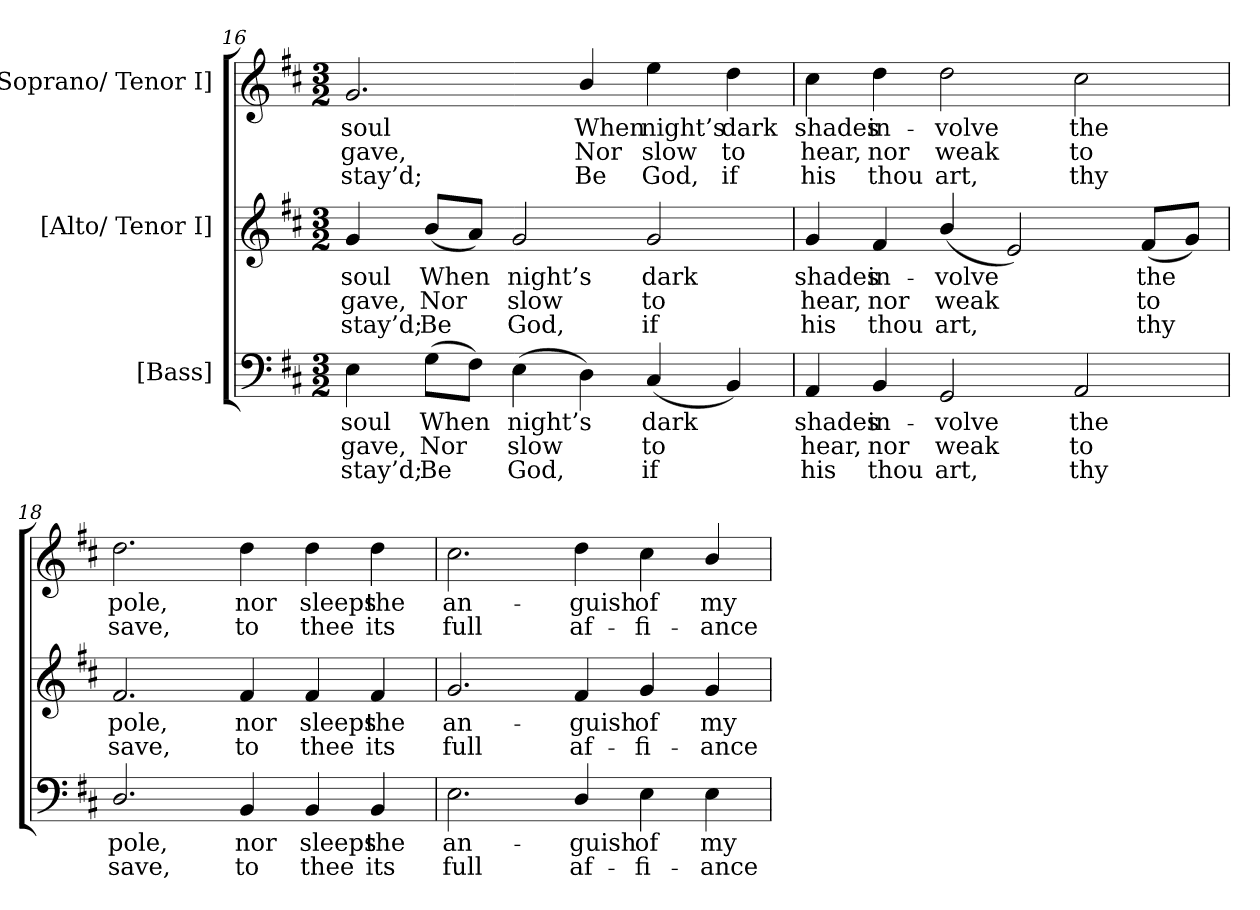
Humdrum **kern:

**kern	**text	**text	**text	**kern	**text	**text	**text	**kern	**text	**text	**text
*part3	*part3	*part3	*part3	*part2	*part2	*part2	*part2	*part1	*part1	*part1	*part1
*staff3	*staff3	*staff3	*staff3	*staff2	*staff2	*staff2	*staff2	*staff1	*staff1	*staff1	*staff1
*I"[Bass]	*	*	*	*I"[Alto/ Tenor I]	*	*	*	*I"[Soprano/ Tenor I]	*	*	*
*clefF4	*	*	*	*clefG2	*	*	*	*clefG2	*	*	*
*k[f#c#]	*	*	*	*k[f#c#]	*	*	*	*k[f#c#]	*	*	*
*D:	*	*	*	*D:	*	*	*	*D:	*	*	*
*M3/2	*	*	*	*M3/2	*	*	*	*M3/2	*	*	*
=16	=16	=16	=16	=16	=16	=16	=16	=16	=16	=16	=16
!	!LO:LY:b:color=#000000	!LO:LY:b:color=#000000	!LO:LY:b:color=#000000	!	!	!	!	!	!	!	!
!	!	!	!	!	!LO:LY:b:color=#000000	!LO:LY:b:color=#000000	!LO:LY:b:color=#000000	!	!	!	!
!	!	!	!	!	!	!	!	!	!LO:LY:b:color=#000000	!LO:LY:b:color=#000000	!LO:LY:b:color=#000000
4Ei\	soul	gave,	stay’d;	4gi/	soul	gave,	stay’d;	2.gi/	soul	gave,	stay’d;
!	!LO:LY:b:color=#000000	!LO:LY:b:color=#000000	!LO:LY:b:color=#000000	!	!	!	!	!	!	!	!
!	!	!	!	!	!LO:LY:b:color=#000000	!LO:LY:b:color=#000000	!LO:LY:b:color=#000000	!	!	!	!
(8Gi\L	When	Nor	Be	(8bi/L	When	Nor	Be	.	.	.	.
8F#i\J)	.	.	.	8ai/J)	.	.	.	.	.	.	.
!	!LO:LY:b:color=#000000	!LO:LY:b:color=#000000	!LO:LY:b:color=#000000	!	!	!	!	!	!	!	!
!	!	!	!	!	!LO:LY:b:color=#000000	!LO:LY:b:color=#000000	!LO:LY:b:color=#000000	!	!	!	!
(4Ei\	night’s	slow	God,	2gi/	night’s	slow	God,	.	.	.	.
!	!	!	!	!	!	!	!	!	!LO:LY:b:color=#000000	!LO:LY:b:color=#000000	!LO:LY:b:color=#000000
4Di\)	.	.	.	.	.	.	.	4bi/	When	Nor	Be
!	!LO:LY:b:color=#000000	!LO:LY:b:color=#000000	!LO:LY:b:color=#000000	!	!	!	!	!	!	!	!
!	!	!	!	!	!LO:LY:b:color=#000000	!LO:LY:b:color=#000000	!LO:LY:b:color=#000000	!	!	!	!
!	!	!	!	!	!	!	!	!	!LO:LY:b:color=#000000	!LO:LY:b:color=#000000	!LO:LY:b:color=#000000
(4C#i/	dark	to	if	2gi/	dark	to	if	4eei\	night’s	slow	God,
!	!	!	!	!	!	!	!	!	!LO:LY:b:color=#000000	!LO:LY:b:color=#000000	!LO:LY:b:color=#000000
4BBi/)	.	.	.	.	.	.	.	4ddi\	dark	to	if
!!LO:LB:g=z
=17	=17	=17	=17	=17	=17	=17	=17	=17	=17	=17	=17
!	!LO:LY:b:color=#000000	!LO:LY:b:color=#000000	!LO:LY:b:color=#000000	!	!	!	!	!	!	!	!
!	!	!	!	!	!LO:LY:b:color=#000000	!LO:LY:b:color=#000000	!LO:LY:b:color=#000000	!	!	!	!
!	!	!	!	!	!	!	!	!	!LO:LY:b:color=#000000	!LO:LY:b:color=#000000	!LO:LY:b:color=#000000
4AAi/	shades	hear,	his	4gi/	shades	hear,	his	4cc#i\	shades	hear,	his
!	!LO:LY:b:color=#000000	!LO:LY:b:color=#000000	!LO:LY:b:color=#000000	!	!	!	!	!	!	!	!
!	!	!	!	!	!LO:LY:b:color=#000000	!LO:LY:b:color=#000000	!LO:LY:b:color=#000000	!	!	!	!
!	!	!	!	!	!	!	!	!	!LO:LY:b:color=#000000	!LO:LY:b:color=#000000	!LO:LY:b:color=#000000
4BBi/	in-	nor	thou	4f#i/	in-	nor	thou	4ddi\	in-	nor	thou
!	!LO:LY:b:color=#000000	!LO:LY:b:color=#000000	!LO:LY:b:color=#000000	!	!	!	!	!	!	!	!
!	!	!	!	!	!LO:LY:b:color=#000000	!LO:LY:b:color=#000000	!LO:LY:b:color=#000000	!	!	!	!
!	!	!	!	!	!	!	!	!	!LO:LY:b:color=#000000	!LO:LY:b:color=#000000	!LO:LY:b:color=#000000
2GGi/	-volve	weak	art,	(4bi/	-volve	weak	art,	2ddi\	-volve	weak	art,
.	.	.	.	2ei/)	.	.	.	.	.	.	.
!	!LO:LY:b:color=#000000	!LO:LY:b:color=#000000	!LO:LY:b:color=#000000	!	!	!	!	!	!	!	!
!	!	!	!	!	!	!	!	!	!LO:LY:b:color=#000000	!LO:LY:b:color=#000000	!LO:LY:b:color=#000000
2AAi/	the	to	thy	.	.	.	.	2cc#i\	the	to	thy
!	!	!	!	!	!LO:LY:b:color=#000000	!LO:LY:b:color=#000000	!LO:LY:b:color=#000000	!	!	!	!
.	.	.	.	(8f#i/L	the	to	thy	.	.	.	.
.	.	.	.	8gi/J)	.	.	.	.	.	.	.
=18	=18	=18	=18	=18	=18	=18	=18	=18	=18	=18	=18
!	!LO:LY:b:color=#000000	!LO:LY:b:color=#000000	!	!	!	!	!	!	!	!	!
!	!	!	!	!	!LO:LY:b:color=#000000	!LO:LY:b:color=#000000	!	!	!	!	!
!	!	!	!	!	!	!	!	!	!LO:LY:b:color=#000000	!LO:LY:b:color=#000000	!
2.Di/	pole,	save,	.	2.f#i/	pole,	save,	.	2.ddi\	pole,	save,	.
!	!LO:LY:b:color=#000000	!LO:LY:b:color=#000000	!	!	!	!	!	!	!	!	!
!	!	!	!	!	!LO:LY:b:color=#000000	!LO:LY:b:color=#000000	!	!	!	!	!
!	!	!	!	!	!	!	!	!	!LO:LY:b:color=#000000	!LO:LY:b:color=#000000	!
4BBi/	nor	to	.	4f#i/	nor	to	.	4ddi\	nor	to	.
!	!LO:LY:b:color=#000000	!LO:LY:b:color=#000000	!	!	!	!	!	!	!	!	!
!	!	!	!	!	!LO:LY:b:color=#000000	!LO:LY:b:color=#000000	!	!	!	!	!
!	!	!	!	!	!	!	!	!	!LO:LY:b:color=#000000	!LO:LY:b:color=#000000	!
4BBi/	sleeps	thee	.	4f#i/	sleeps	thee	.	4ddi\	sleeps	thee	.
!	!LO:LY:b:color=#000000	!LO:LY:b:color=#000000	!	!	!	!	!	!	!	!	!
!	!	!	!	!	!LO:LY:b:color=#000000	!LO:LY:b:color=#000000	!	!	!	!	!
!	!	!	!	!	!	!	!	!	!LO:LY:b:color=#000000	!LO:LY:b:color=#000000	!
4BBi/	the	its	.	4f#i/	the	its	.	4ddi\	the	its	.
=19	=19	=19	=19	=19	=19	=19	=19	=19	=19	=19	=19
!	!LO:LY:b:color=#000000	!LO:LY:b:color=#000000	!	!	!	!	!	!	!	!	!
!	!	!	!	!	!LO:LY:b:color=#000000	!LO:LY:b:color=#000000	!	!	!	!	!
!	!	!	!	!	!	!	!	!	!LO:LY:b:color=#000000	!LO:LY:b:color=#000000	!
2.Ei\	an-	full	.	2.gi/	an-	full	.	2.cc#i\	an-	full	.
!	!LO:LY:b:color=#000000	!LO:LY:b:color=#000000	!	!	!	!	!	!	!	!	!
!	!	!	!	!	!LO:LY:b:color=#000000	!LO:LY:b:color=#000000	!	!	!	!	!
!	!	!	!	!	!	!	!	!	!LO:LY:b:color=#000000	!LO:LY:b:color=#000000	!
4Di/	-guish	af-	.	4f#i/	-guish	af-	.	4ddi\	-guish	af-	.
!	!LO:LY:b:color=#000000	!LO:LY:b:color=#000000	!	!	!	!	!	!	!	!	!
!	!	!	!	!	!LO:LY:b:color=#000000	!LO:LY:b:color=#000000	!	!	!	!	!
!	!	!	!	!	!	!	!	!	!LO:LY:b:color=#000000	!LO:LY:b:color=#000000	!
4Ei\	of	-fi-	.	4gi/	of	-fi-	.	4cc#i\	of	-fi-	.
!	!LO:LY:b:color=#000000	!LO:LY:b:color=#000000	!	!	!	!	!	!	!	!	!
!	!	!	!	!	!LO:LY:b:color=#000000	!LO:LY:b:color=#000000	!	!	!	!	!
!	!	!	!	!	!	!	!	!	!LO:LY:b:color=#000000	!LO:LY:b:color=#000000	!
4Ei\	my	-ance	.	4gi/	my	-ance	.	4bi/	my	-ance	.
=	=	=	=	=	=	=	=	=	=	=	=
*-	*-	*-	*-	*-	*-	*-	*-	*-	*-	*-	*-
